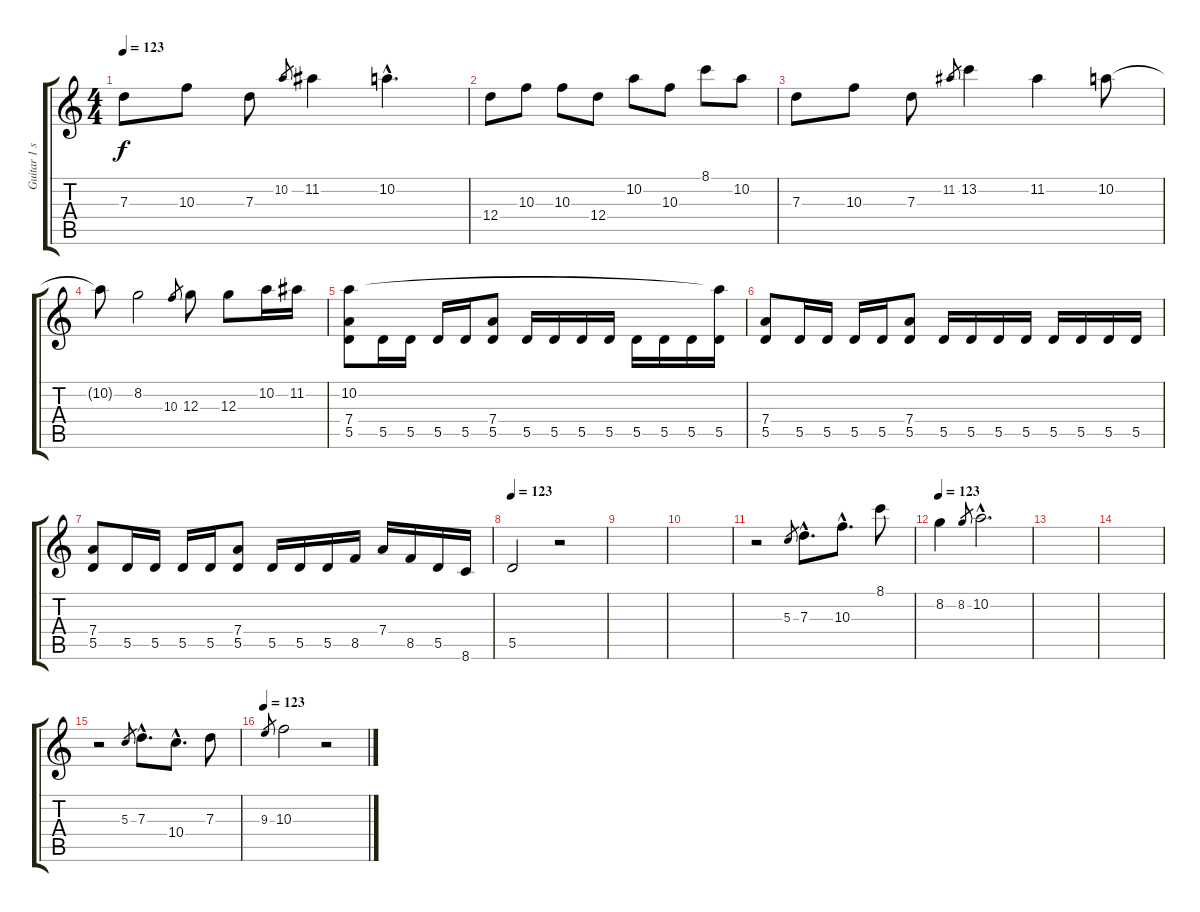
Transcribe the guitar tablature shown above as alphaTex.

\track ("Guitar 1 solo" "Guitar 1 s") {instrument overdrivenguitar}
\staff {score tabs}
\tuning (E4 B3 G3 D3 A2 E2) {hide}
\ts (4 4)
\tempo 123
\clef g2
\ks c
7.3.8{dy f volume 16 instrument overdrivenguitar} 10.3.8 7.3.8 10.2.8{gr} 11.2.4 10.2{hac}.4{d} |
12.4.8 10.3.8 10.3.8 12.4.8 10.2.8 10.3.8 8.1.8 10.2.8 |
7.3.8{volume 16 instrument overdrivenguitar} 10.3.8 7.3.8 11.2.8{gr} 13.2.4 11.2.4 10.2.8 |
10.2{t}.8 8.2.2 10.3.8{gr} 12.3.8 12.3.8 10.2.16 11.2.16 |
(10.2 7.4 5.5).8{volume 13 instrument distortionguitar} 5.5.16 5.5.16 5.5.16 5.5.16 (7.4 5.5).8 5.5.16 5.5.16 5.5.16 5.5.16 5.5.16 5.5.16 5.5.16 (10.2{t} 5.5).16 |
(7.4 5.5).8 5.5.16 5.5.16 5.5.16 5.5.16 (7.4 5.5).8 5.5.16 5.5.16 5.5.16 5.5.16 5.5.16 5.5.16 5.5.16 5.5.16 |
(7.4 5.5).8 5.5.16 5.5.16 5.5.16 5.5.16 (7.4 5.5).8 5.5.16 5.5.16 5.5.16{volume 16 instrument overdrivenguitar} 8.5.16 7.4.16 8.5.16 5.5.16 8.6.16 |
\tempo 123
5.5.2 r.2 |
|
|
r.2 5.3.8{gr} 7.3{hac}.8{d} 10.3{hac}.8{d} 8.1.8 |
\tempo 123
8.2.4 8.2.8{gr} 10.2{hac}.2{d} |
|
|
r.2 5.3.8{gr} 7.3{hac}.8{d} 10.4{hac}.8{d} 7.3.8 |
\tempo 123
9.3.8{gr} 10.3.2 r.2
